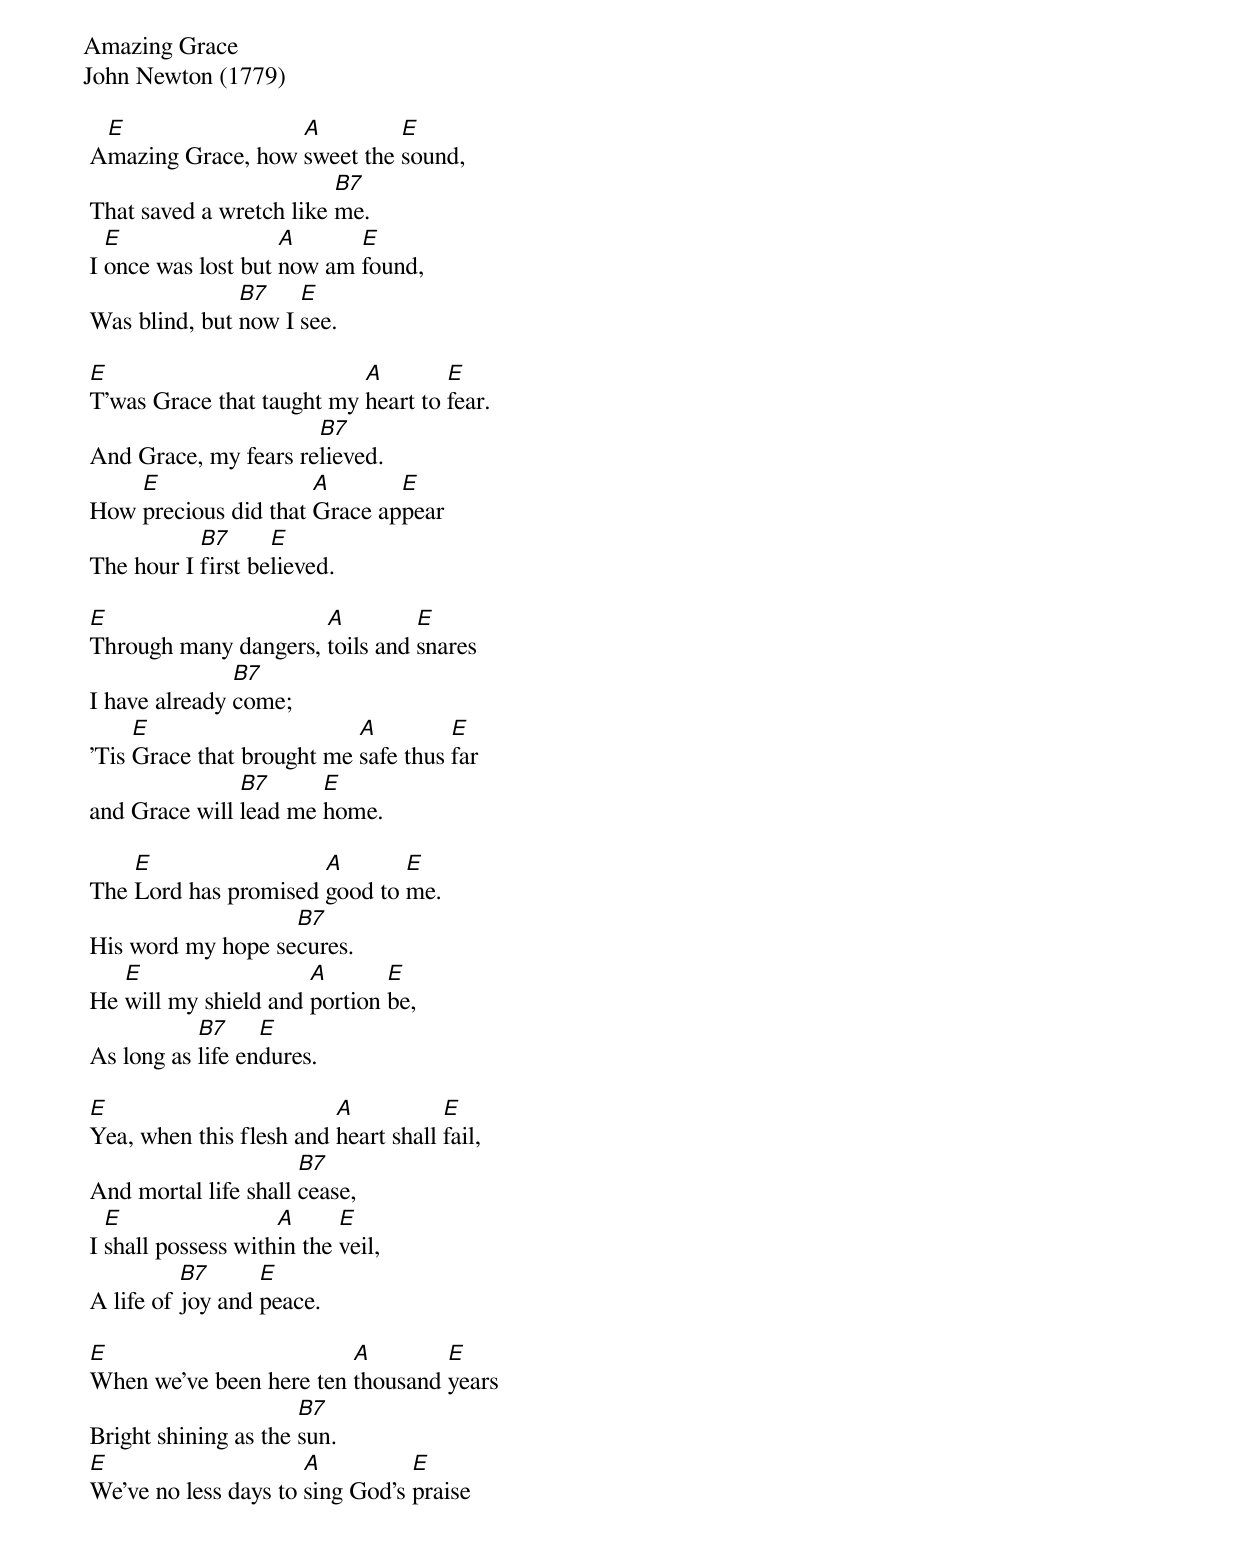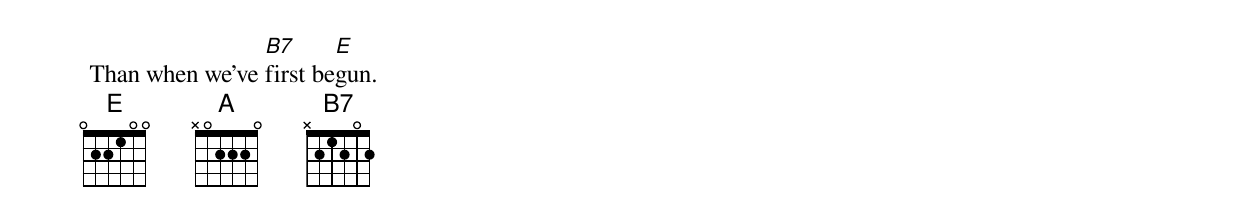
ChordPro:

Amazing Grace
John Newton (1779)

 A[E]mazing Grace, how [A]sweet the [E]sound,
 That saved a wretch like [B7]me.
 I [E]once was lost but [A]now am [E]found,
 Was blind, but [B7]now I [E]see.

 [E]T'was Grace that taught my [A]heart to [E]fear.
 And Grace, my fears re[B7]lieved.
 How [E]precious did that [A]Grace ap[E]pear
 The hour I [B7]first be[E]lieved.

 [E]Through many dangers, [A]toils and [E]snares
 I have already [B7]come;
 'Tis [E]Grace that brought me [A]safe thus [E]far
 and Grace will [B7]lead me [E]home.

 The [E]Lord has promised [A]good to [E]me.
 His word my hope se[B7]cures.
 He [E]will my shield and [A]portion [E]be,
 As long as [B7]life en[E]dures.

 [E]Yea, when this flesh and [A]heart shall [E]fail,
 And mortal life shall [B7]cease,
 I [E]shall possess with[A]in the [E]veil,
 A life of [B7]joy and [E]peace.

 [E]When we've been here ten [A]thousand [E]years
 Bright shining as the [B7]sun.
 [E]We've no less days to [A]sing God's [E]praise
 Than when we've [B7]first be[E]gun.
